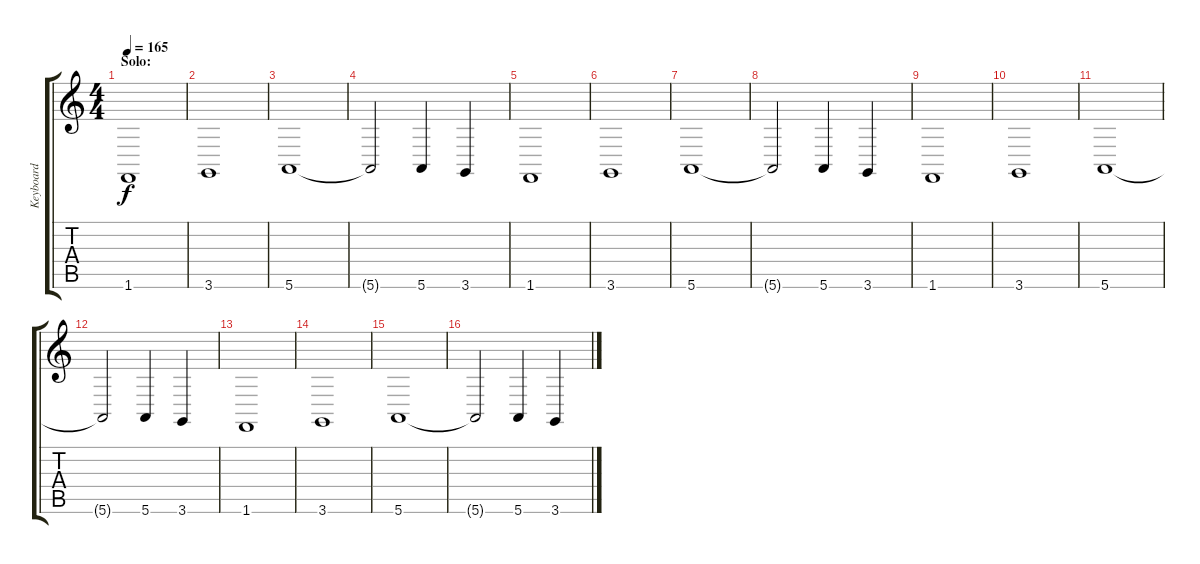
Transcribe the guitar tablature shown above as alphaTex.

\track ("Keyboard" "Keyboard") {instrument stringensemble1}
\staff {score tabs}
\tuning (E4 B3 G3 D3 A2 E2) {hide}
\ts (4 4)
\section ("" "Solo:")
\tempo 165
\clef g2
\ks c
1.6.1{dy f} |
3.6.1 |
5.6.1 |
5.6{t}.2 5.6.4 3.6.4 |
1.6.1 |
3.6.1 |
5.6.1 |
5.6{t}.2 5.6.4 3.6.4 |
1.6.1 |
3.6.1 |
5.6.1 |
5.6{t}.2 5.6.4 3.6.4 |
1.6.1 |
3.6.1 |
5.6.1 |
5.6{t}.2 5.6.4 3.6.4
